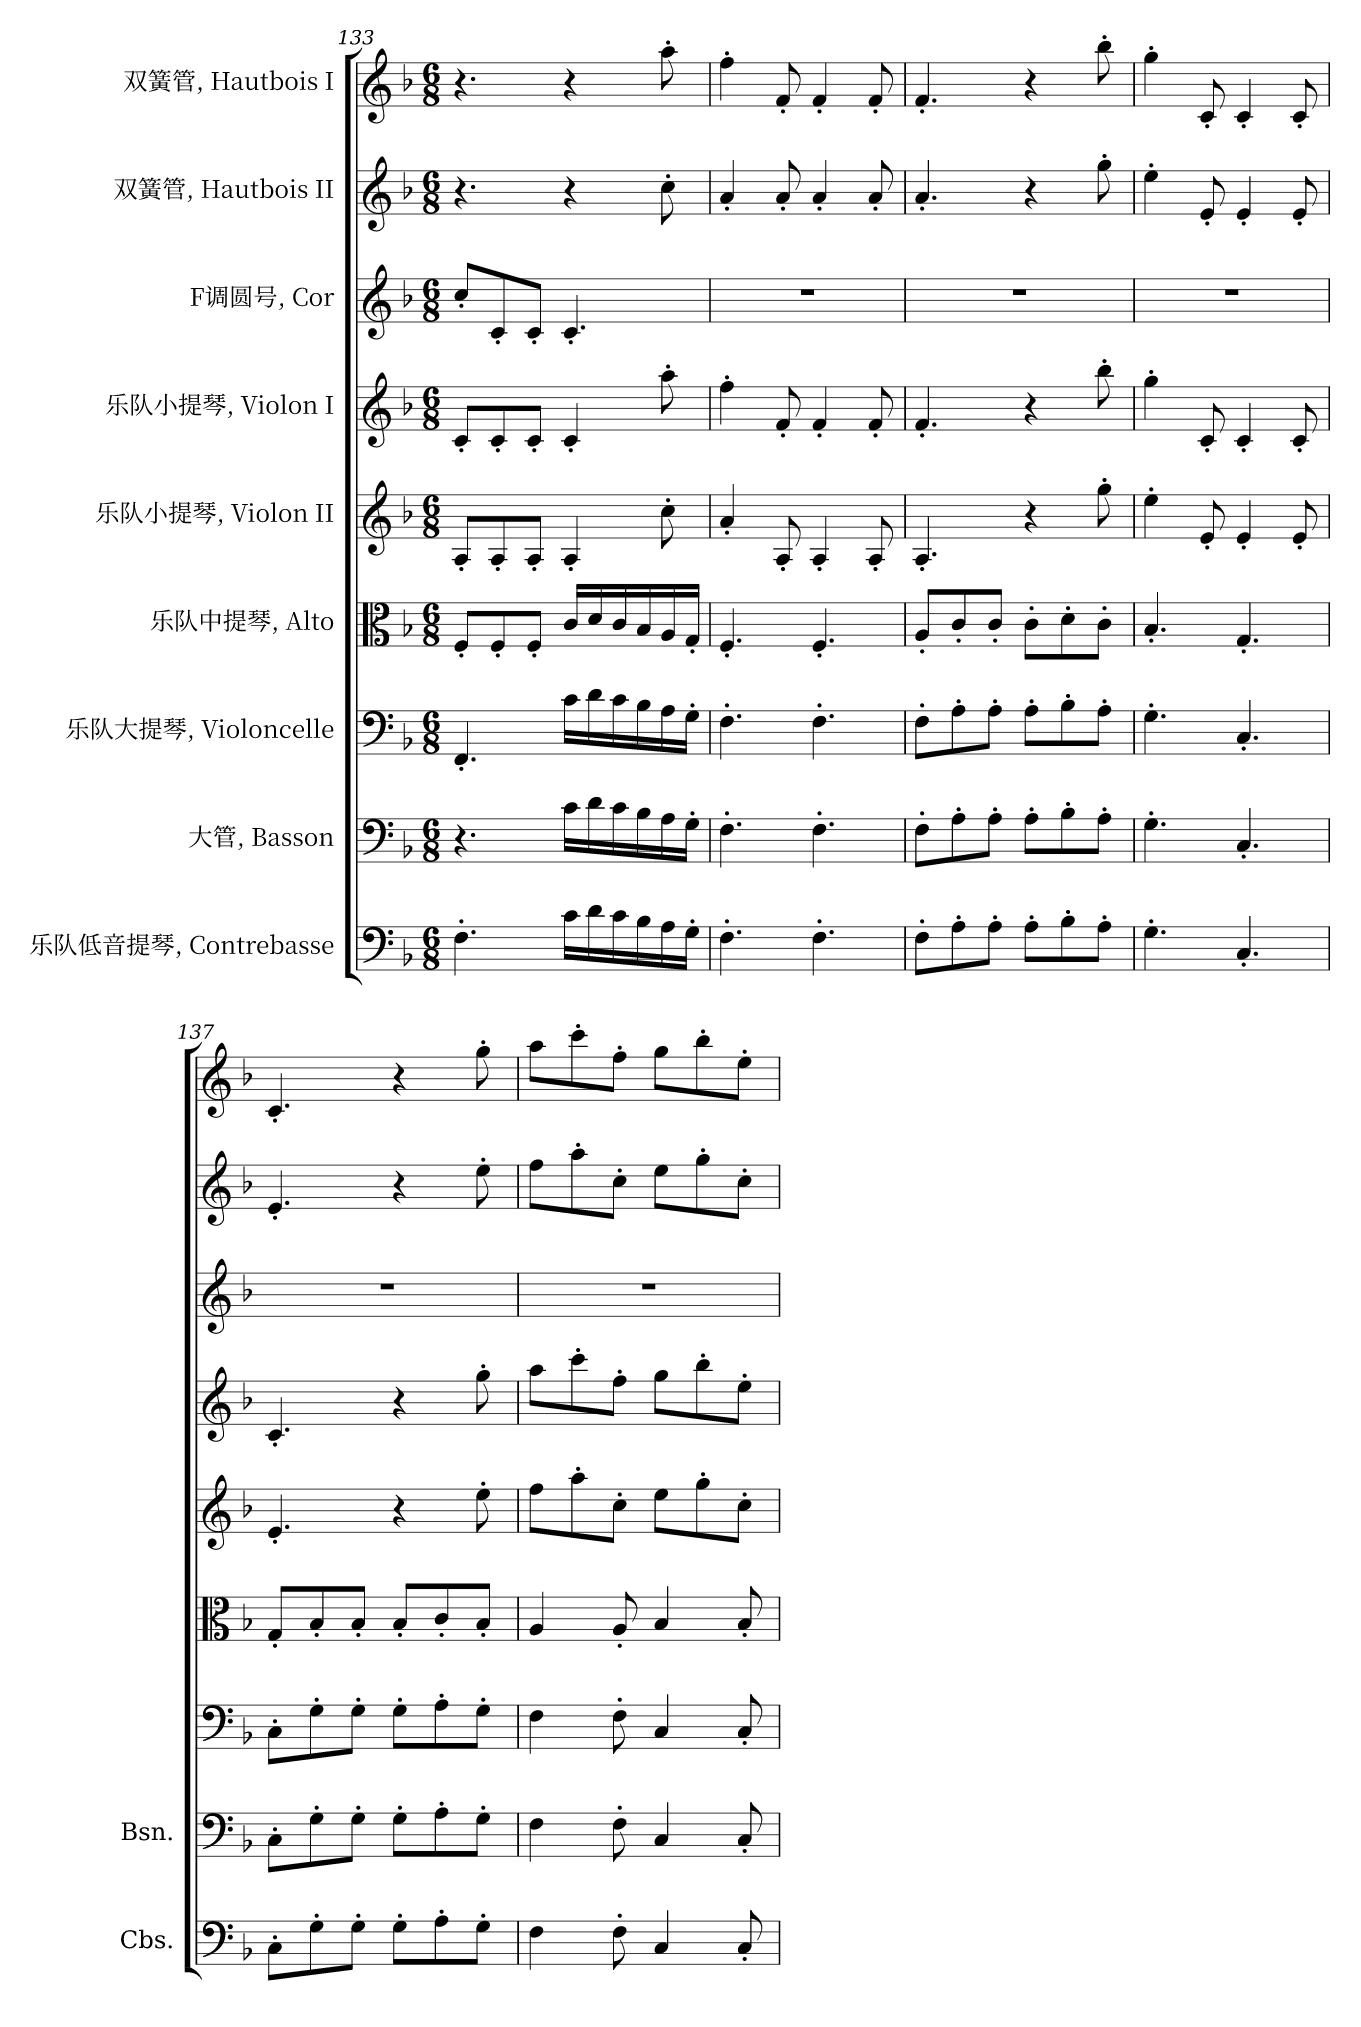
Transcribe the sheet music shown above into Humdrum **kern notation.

**kern	**kern	**kern	**kern	**kern	**kern	**kern	**kern	**kern
*part9	*part8	*part7	*part6	*part5	*part4	*part3	*part2	*part1
*staff9	*staff8	*staff7	*staff6	*staff5	*staff4	*staff3	*staff2	*staff1
*I"乐队低音提琴, Contrebasse	*I"大管, Basson	*I"乐队大提琴, Violoncelle	*I"乐队中提琴, Alto	*I"乐队小提琴, Violon II	*I"乐队小提琴, Violon I	*I"F调圆号, Cor	*I"双簧管, Hautbois II	*I"双簧管, Hautbois I
*I'Cbs.	*I'Bsn.	*	*	*	*	*	*	*
!!LO:PB:g=z
*clefF4	*clefF4	*clefF4	*clefC3	*clefG2	*clefG2	*clefG2	*clefG2	*clefG2
*ITrd7c12	*	*	*	*	*	*ITrd4c7	*	*
*k[b-]	*k[b-]	*k[b-]	*k[b-]	*k[b-]	*k[b-]	*k[b-e-]	*k[b-]	*k[b-]
*M6/8	*M6/8	*M6/8	*M6/8	*M6/8	*M6/8	*M6/8	*M6/8	*M6/8
=133	=133	=133	=133	=133	=133	=133	=133	=133
4.FF'\	4.r	4.FF'/	8F'/L	8A'/L	8c'/L	8f'/L	4.r	4.r
.	.	.	8F'/	8A'/	8c'/	8F'/	.	.
.	.	.	8F'/J	8A'/J	8c'/J	8F'/J	.	.
16C\LL	16c\LL	16c\LL	16c/LL	4A'/	4c'/	4.F'/	4r	4r
16D\	16d\	16d\	16d/	.	.	.	.	.
16C\	16c\	16c\	16c/	.	.	.	.	.
16BB-\	16B-\	16B-\	16B-/	.	.	.	.	.
16AA\	16A\	16A\	16A/	8cc'\	8aa'\	.	8cc'\	8aa'\
16GG'\JJ	16G'\JJ	16G'\JJ	16G'/JJ	.	.	.	.	.
=134	=134	=134	=134	=134	=134	=134	=134	=134
4.FF'\	4.F'\	4.F'\	4.F'/	4a'/	4ff'\	2.r	4a'/	4ff'\
.	.	.	.	8A'/	8f'/	.	8a'/	8f'/
4.FF'\	4.F'\	4.F'\	4.F'/	4A'/	4f'/	.	4a'/	4f'/
.	.	.	.	8A'/	8f'/	.	8a'/	8f'/
=135	=135	=135	=135	=135	=135	=135	=135	=135
8FF'\L	8F'\L	8F'\L	8A'/L	4.A'/	4.f'/	2.r	4.a'/	4.f'/
8AA'\	8A'\	8A'\	8c'/	.	.	.	.	.
8AA'\J	8A'\J	8A'\J	8c'/J	.	.	.	.	.
8AA'\L	8A'\L	8A'\L	8c'\L	4r	4r	.	4r	4r
8BB-'\	8B-'\	8B-'\	8d'\	.	.	.	.	.
8AA'\J	8A'\J	8A'\J	8c'\J	8gg'\	8bb-'\	.	8gg'\	8bb-'\
=136	=136	=136	=136	=136	=136	=136	=136	=136
4.GG'\	4.G'\	4.G'\	4.B-'/	4ee'\	4gg'\	2.r	4ee'\	4gg'\
.	.	.	.	8e'/	8c'/	.	8e'/	8c'/
4.CC'/	4.C'/	4.C'/	4.G'/	4e'/	4c'/	.	4e'/	4c'/
.	.	.	.	8e'/	8c'/	.	8e'/	8c'/
=137	=137	=137	=137	=137	=137	=137	=137	=137
8CC'\L	8C'\L	8C'\L	8G'/L	4.e'/	4.c'/	2.r	4.e'/	4.c'/
8GG'\	8G'\	8G'\	8B-'/	.	.	.	.	.
8GG'\J	8G'\J	8G'\J	8B-'/J	.	.	.	.	.
8GG'\L	8G'\L	8G'\L	8B-'/L	4r	4r	.	4r	4r
8AA'\	8A'\	8A'\	8c'/	.	.	.	.	.
8GG'\J	8G'\J	8G'\J	8B-'/J	8ee'\	8gg'\	.	8ee'\	8gg'\
!!LO:PB:g=z
=138	=138	=138	=138	=138	=138	=138	=138	=138
4FF\	4F\	4F\	4A/	8ff\L	8aa\L	2.r	8ff\L	8aa\L
.	.	.	.	8aa'\	8ccc'\	.	8aa'\	8ccc'\
8FF'\	8F'\	8F'\	8A'/	8cc'\J	8ff'\J	.	8cc'\J	8ff'\J
4CC/	4C/	4C/	4B-/	8ee\L	8gg\L	.	8ee\L	8gg\L
.	.	.	.	8gg'\	8bb-'\	.	8gg'\	8bb-'\
8CC'/	8C'/	8C'/	8B-'/	8cc'\J	8ee'\J	.	8cc'\J	8ee'\J
=	=	=	=	=	=	=	=	=
*-	*-	*-	*-	*-	*-	*-	*-	*-
